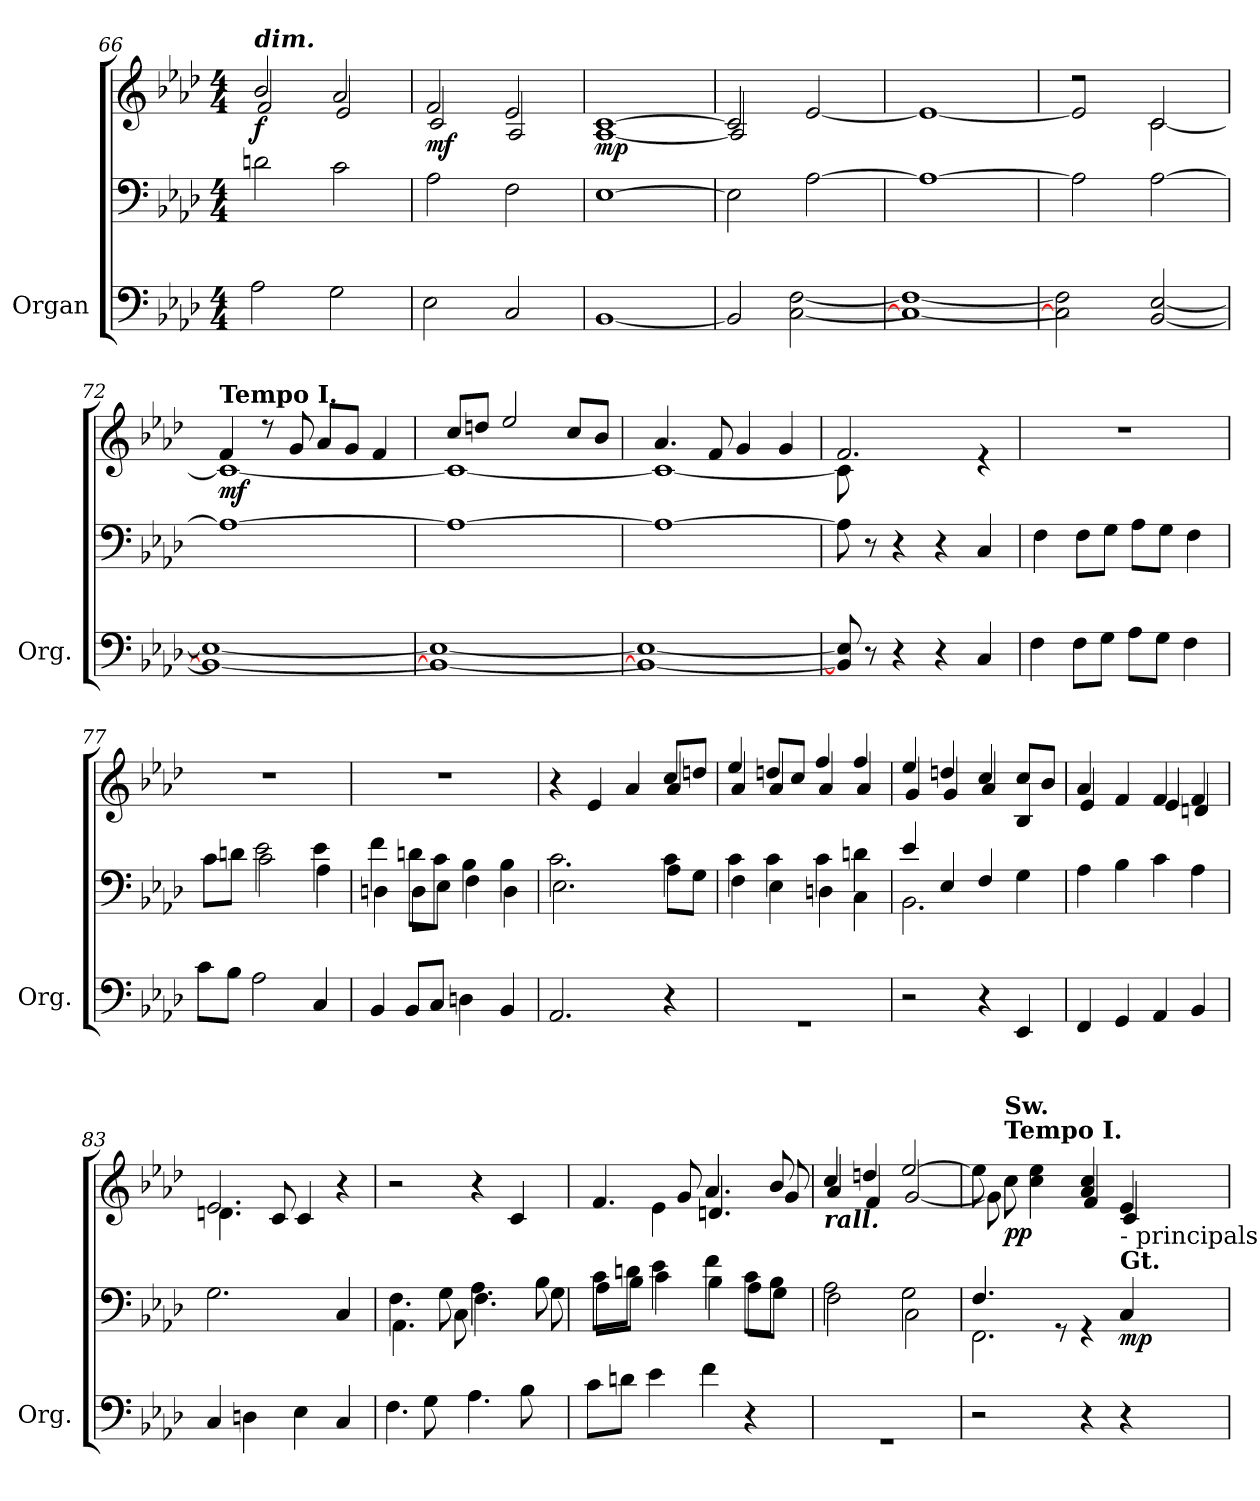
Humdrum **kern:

**kern	**kern	**kern	**dynam
*part1	*part1	*part1	*part1
*staff3	*staff2	*staff1	*staff1/2/3
*I"Organ	*	*	*
*I'Org.	*	*	*
*clefF4	*clefF4	*clefG2	*
*k[b-e-a-d-]	*k[b-e-a-d-]	*k[b-e-a-d-]	*
*M4/4	*M4/4	*M4/4	*
=66	=66	=66	=66
*^	*	*^	*
!	!	!	!LO:TX:a:Bi:t=dim.	!	!
!	!	!	!	!	!LO:DY:b
2AA-/yy	2A-\	2dn\	2b-/	2f/	f
2GG/yy	2G\	2c\	2a-/	2e-/	.
=67	=67	=67	=67	=67	=67
!	!	!	!	!	!LO:DY:b
2EE-/yy	2E-\	2A-\	2f/	2c/	mf
2CC/yy	2C/	2F\	2e-/	2A-/	.
=68	=68	=68	=68	=68	=68
!	!	!	!	!	!LO:DY:b
[1BBB-yy	[1BB-	[1E-	[1c	[1A-	mp
!!LO:PB:g=z	!!
=69	=69	=69	=69	=69	=69
2BBB-/yy]	2BB-/]	2E-\]	2c/]	2A-/]	.
[2FF/yy [2C/yy	[2C\ [2F\	[2A-\	2ryy	[2e-/	.
=70	=70	=70	=70	=70	=70
1FFyy_ 1Cyy_	1C_ 1F_	1A-_	1ryy	1e-_	.
=71	=71	=71	=71	=71	=71
2FF/yy] 2C/yy]	2C\] 2F\]	2A-\]	2r	2e-/]	.
[2EE-/yy [2BB-/yy	[2BB-/ [2E-/	[2A-\	2c/	[2c\	.
=72	=72	=72	=72	=72	=72
!!LO:REH:place=s1:a:B:fs=14:t=73	!!
!	!	!	!LO:TX:a:B:t=Tempo I.	!	!
!	!	!	!	!	!LO:DY:b
1EE-yy_ 1BB-yy_	1BB-_ 1E-_	1A-_	4f/	1c_	mf
.	.	.	8r	.	.
.	.	.	8g/	.	.
.	.	.	8a-/L	.	.
.	.	.	8g/J	.	.
.	.	.	4f/	.	.
=73	=73	=73	=73	=73	=73
1EE-yy_ 1BB-yy_	1BB-_ 1E-_	1A-_	8cc/L	1c_	.
.	.	.	8ddn/J	.	.
.	.	.	2ee-/	.	.
.	.	.	8cc/L	.	.
.	.	.	8b-/J	.	.
=74	=74	=74	=74	=74	=74
1EE-yy_ 1BB-yy_	1BB-_ 1E-_	1A-_	4.a-/	1c_	.
.	.	.	8f/	.	.
.	.	.	4g/	.	.
.	.	.	4g/	.	.
=75	=75	=75	=75	=75	=75
*	*	*^	*	*	*
8EE-/yy] 8BB-/yy]	8BB-/] 8E-/]	8A-\]	2.ryy	2.f/	8c\]	.
8ryy	8r	8r	.	.	8ryy	.
4ryy	4r	4r	.	.	4ryy	.
4ryy	4r	4r	.	.	2ryy	.
4CC/yy	4C/	4C/	4C/yy	4re	.	.
*	*	*	*	*v	*v	*
!!LO:LB:g=z
=76	=76	=76	=76	=76	=76
4FF/yy	4F\	4F\	4F\yy	1r	.
8FF/Lyy	8F\L	8F\L	8F\Lyy	.	.
8GG/Jyy	8G\J	8G\J	8G\Jyy	.	.
8AA-/Lyy	8A-\L	8A-\L	8A-\Lyy	.	.
8GG/Jyy	8G\J	8G\J	8G\Jyy	.	.
4FF/yy	4F\	4F\	4F\yy	.	.
=77	=77	=77	=77	=77	=77
8C/Lyy	8c\L	8c\L	8c\Lyy	1r	.
8BB-/Jyy	8B-\J	8dn\J	8B-\J	.	.
2AA-/yy	2A-\	2e-\	2c\	.	.
4CC/yy	4C/	4e-\	4A-\	.	.
=78	=78	=78	=78	=78	=78
4BBB-/yy	4BB-/	4f\	4Dn\	1r	.
8BBB-/Lyy	8BB-/L	8dn\L	8D\L	.	.
8CC/Jyy	8C/J	8c\J	8E-\J	.	.
4DDn/yy	4Dn\	4B-\	4F\	.	.
4BBB-/yy	4BB-/	4B-\	4D\	.	.
=79	=79	=79	=79	=79	=79
*	*	*	*	*^	*
2.AAA-/yy	2.AA-/	2.c\	2.E-\	4r	4ryy	.
.	.	.	.	4e-/	4e-/yy	.
.	.	.	.	4a-/	4a-/yy	.
4ryy	4r	4c\	8A-\L	8cc/L	4a-/	.
.	.	.	8G\J	8ddn/J	.	.
=80	=80	=80	=80	=80	=80	=80
1ryy	1r	4c\	4F\	4ee-/	4a-/	.
.	.	4c\	4E-\	8ddn/L	4a-/	.
.	.	.	.	8cc/J	.	.
.	.	4c\	4Dn\	4ff/	4a-/	.
.	.	4dn\	4C\	4ff/	4a-/	.
=81	=81	=81	=81	=81	=81	=81
2ryy	2r	4e-/	2.BB-\	4ee-/	4g/	.
.	.	4E-/	.	4ddn/	4g/	.
4ryy	4r	4F/	.	4cc/	4a-/	.
4EEE-/yy	4EE-/	4G\	4ryy	8cc/L	4B-/	.
.	.	.	.	8b-/J	.	.
*	*	*v	*v	*	*	*
!!LO:LB:g=z	!!
=82	=82	=82	=82	=82	=82
4FFF/yy	4FF/	4A-\	4a-/	4e-/	.
4GGG/yy	4GG/	4B-\	4f/	4f/yy	.
4AAA-/yy	4AA-/	4c\	4f/	4e-/	.
4BBB-/yy	4BB-/	4A-\	4f/	4dn/	.
=83	=83	=83	=83	=83	=83
4CC/yy	4C/	2.G\	2.e-/	4.dn\	.
4DDn/yy	4Dn\	.	.	.	.
.	.	.	.	8c/	.
4EE-/yy	4E-\	.	.	4c/	.
4CC/yy	4C/	4C/	4r	4ryy	.
=84	=84	=84	=84	=84	=84
*	*	*^	*	*	*
4.FF/yy	4.F\	4.F\	4.AA-\	2r	2ryy	.
8GG/yy	8G\	8G\	8C\	.	.	.
4.AA-/yy	4.A-\	4.A-\	4.F\	4r	4ryy	.
.	.	.	.	4c/	4c/yy	.
8BB-/yy	8B-\	8B-\	8G\	.	.	.
=85	=85	=85	=85	=85	=85	=85
8C/Lyy	8c\L	8c\L	8A-\L	4.f/	4f/yy	.
8Dn/Jyy	8dn\J	8dn\J	8B-\J	.	.	.
4E-\yy	4e-\	4e-\	4c\	.	4e-\	.
.	.	.	.	8g/	.	.
4F\yy	4f\	4f\	4B-\	4.a-/	4.dn/	.
4ryy	4r	8c\L	8A-\L	.	.	.
.	.	8B-\J	8G\J	8b-/	8g/	.
=86	=86	=86	=86	=86	=86	=86
!	!	!	!	!LO:TX:b:Bi:t=rall.	!	!
1ryy	1r	2A-\	2F\	4cc/	4a-/	.
.	.	.	.	4ddn/	4f/	.
.	.	2G\	2C\	[2ee-/	[2g/	.
!!LO:LB:g=z	!!
=87	=87	=87	=87	=87	=87	=87
2ryy	2r	4.F/	2.FF\	8ee-\]	8g\]	.
!	!	!	!	!LO:TX:a:B:t=Tempo I.	!	!
!	!	!	!	!LO:TX:a:B:t=Sw.	!	!
!	!	!	!	!	!	!LO:DY:b
.	.	.	.	8cc\	8cc\Lyy	pp
.	.	.	.	4cc\ 4ee-\	8a-\	.
.	.	8rGG	.	.	8g\J	.
4ryy	4r	4rGG	.	4a-/ 4cc/	4f/	.
!	!	!LO:TX:a:B:t=Gt.	!	!	!	!
!	!	!LO:TX:a:t=- principals	!	!	!	!
!	!	!	!	!	!	!LO:DY:b=2
4ryy	4r	4C/	4ryy	4e-/	4c/	mp
*v	*v	*	*	*	*	*
*	*v	*v	*	*	*
*	*	*v	*v	*
=	=	=	=
*-	*-	*-	*-
